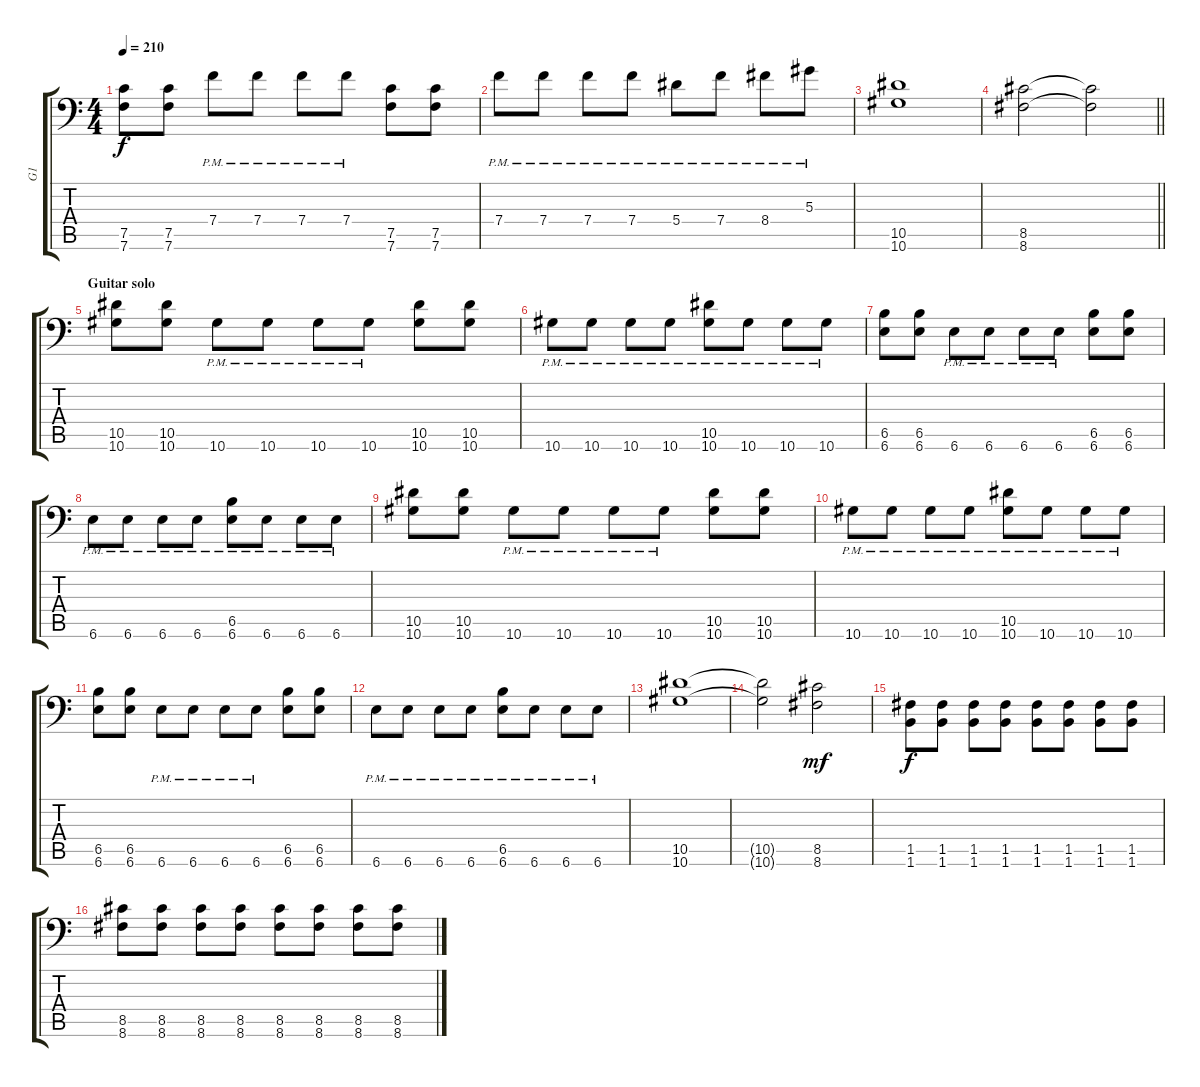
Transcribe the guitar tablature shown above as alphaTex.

\track ("G1" "G1") {solo instrument distortionguitar}
\staff {score tabs}
\tuning (C4 G3 Eb3 Bb2 F2 Bb1) {hide}
\ts (4 4)
\tempo 210
\clef f4
\ks c
(7.5 7.6).8{dy f} (7.5 7.6).8 7.4{pm}.8 7.4{pm}.8 7.4{pm}.8 7.4{pm}.8 (7.5 7.6).8 (7.5 7.6).8 |
7.4{pm}.8 7.4{pm}.8 7.4{pm}.8 7.4{pm}.8 5.4{pm}.8 7.4{pm}.8 8.4{pm}.8 5.3{pm}.8 |
(10.5 10.6).1 |
\barLineRight lightlight
(8.5 8.6).2 (8.5{t} 8.6{t}).2 |
\section ("" "Guitar solo ")
(10.5 10.6).8 (10.5 10.6).8 10.6{pm}.8 10.6{pm}.8 10.6{pm}.8 10.6{pm}.8 (10.5 10.6).8 (10.5 10.6).8 |
10.6{pm}.8 10.6{pm}.8 10.6{pm}.8 10.6{pm}.8 (10.5 10.6{pm}).8 10.6{pm}.8 10.6{pm}.8 10.6{pm}.8 |
(6.5 6.6).8 (6.5 6.6).8 6.6{pm}.8 6.6{pm}.8 6.6{pm}.8 6.6{pm}.8 (6.5 6.6).8 (6.5 6.6).8 |
6.6{pm}.8 6.6{pm}.8 6.6{pm}.8 6.6{pm}.8 (6.5 6.6{pm}).8 6.6{pm}.8 6.6{pm}.8 6.6{pm}.8 |
(10.5 10.6).8 (10.5 10.6).8 10.6{pm}.8 10.6{pm}.8 10.6{pm}.8 10.6{pm}.8 (10.5 10.6).8 (10.5 10.6).8 |
10.6{pm}.8 10.6{pm}.8 10.6{pm}.8 10.6{pm}.8 (10.5 10.6{pm}).8 10.6{pm}.8 10.6{pm}.8 10.6{pm}.8 |
(6.5 6.6).8 (6.5 6.6).8 6.6{pm}.8 6.6{pm}.8 6.6{pm}.8 6.6{pm}.8 (6.5 6.6).8 (6.5 6.6).8 |
6.6{pm}.8 6.6{pm}.8 6.6{pm}.8 6.6{pm}.8 (6.5 6.6{pm}).8 6.6{pm}.8 6.6{pm}.8 6.6{pm}.8 |
(10.5 10.6).1 |
(10.5{t} 10.6{t}).2 (8.5 8.6).2{dy mf} |
(1.5 1.6).8{dy f} (1.5 1.6).8 (1.5 1.6).8 (1.5 1.6).8 (1.5 1.6).8 (1.5 1.6).8 (1.5 1.6).8 (1.5 1.6).8 |
(8.5 8.6).8 (8.5 8.6).8 (8.5 8.6).8 (8.5 8.6).8 (8.5 8.6).8 (8.5 8.6).8 (8.5 8.6).8 (8.5 8.6).8
